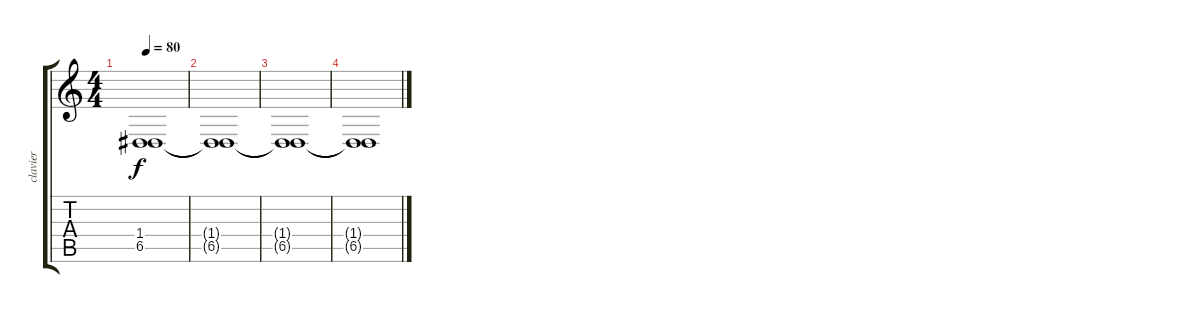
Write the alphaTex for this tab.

\track ("clavier" "clavier") {instrument synthbrass1}
\staff {score tabs}
\tuning (E4 B3 G3 D3 A2 E2) {hide}
\ts (4 4)
\tempo 80
\clef g2
\ks c
(1.4{t} 6.5{t}).1{dy f} |
(1.4{t} 6.5{t}).1 |
(1.4{t} 6.5{t}).1 |
(1.4{t} 6.5{t}).1
